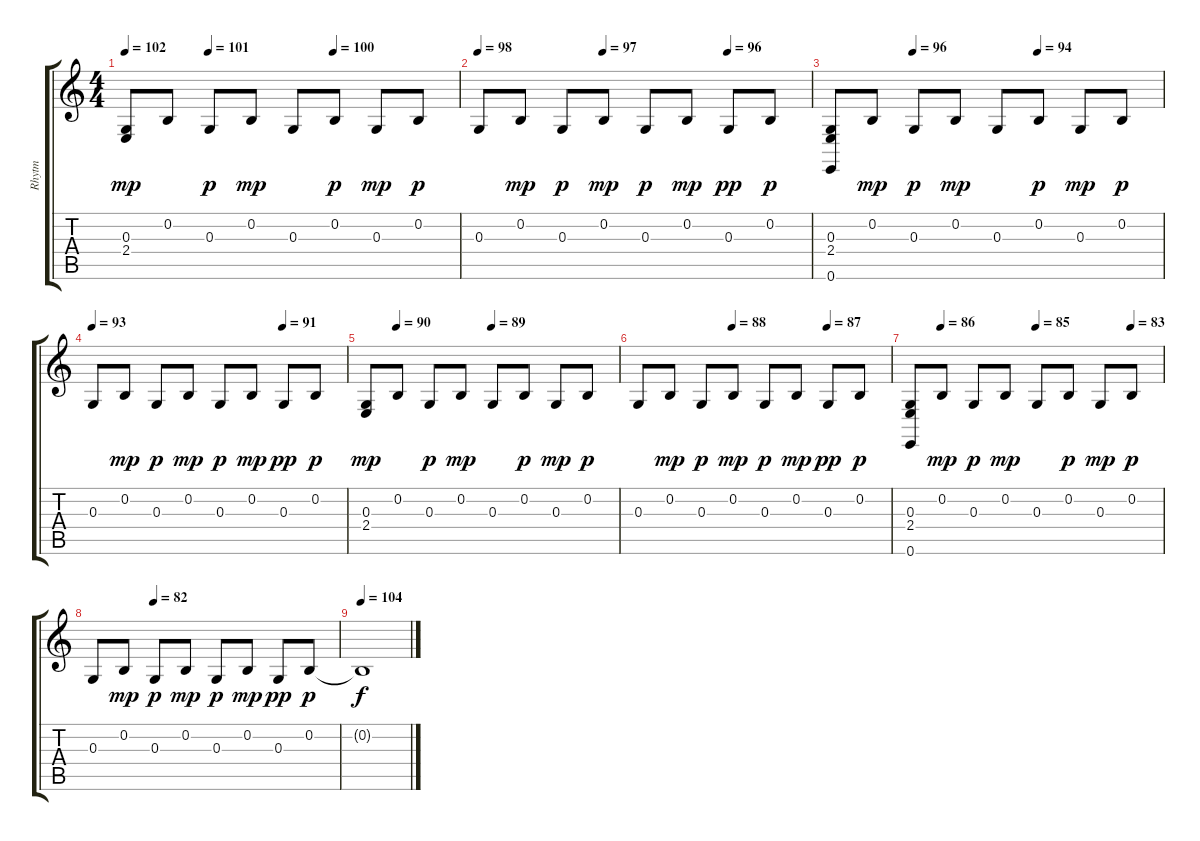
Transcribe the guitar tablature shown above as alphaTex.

\track ("Rhytm" "Rhytm") {instrument acousticgrandpiano}
\staff {score tabs}
\tuning (E4 B3 G3 D3 A2 E2) {hide}
\ts (4 4)
\tempo 102
\tempo (101 0.25)
\tempo (100 0.625)
\clef g2
\ks c
(0.3 2.4).8{dy mp volume 16} 0.2.8 0.3.8{dy p} 0.2.8{dy mp} 0.3.8 0.2.8{dy p} 0.3.8{dy mp} 0.2.8{dy p} |
\tempo 98
\tempo (97 0.375)
\tempo (96 0.75)
0.3.8 0.2.8{dy mp} 0.3.8{dy p} 0.2.8{dy mp} 0.3.8{dy p} 0.2.8{dy mp} 0.3.8{dy pp} 0.2.8{dy p} |
\tempo (96 0.25)
\tempo (94 0.625)
(0.3 2.4 0.6).8 0.2.8{dy mp} 0.3.8{dy p} 0.2.8{dy mp} 0.3.8 0.2.8{dy p} 0.3.8{dy mp} 0.2.8{dy p} |
\tempo 93
\tempo (91 0.75)
0.3.8 0.2.8{dy mp} 0.3.8{dy p} 0.2.8{dy mp} 0.3.8{dy p} 0.2.8{dy mp} 0.3.8{dy pp} 0.2.8{dy p} |
\tempo (90 0.125)
\tempo (89 0.5)
(0.3 2.4).8{dy mp} 0.2.8 0.3.8{dy p} 0.2.8{dy mp} 0.3.8 0.2.8{dy p} 0.3.8{dy mp} 0.2.8{dy p} |
\tempo (88 0.375)
\tempo (87 0.75)
0.3.8 0.2.8{dy mp} 0.3.8{dy p} 0.2.8{dy mp} 0.3.8{dy p} 0.2.8{dy mp} 0.3.8{dy pp} 0.2.8{dy p} |
\tempo (86 0.125)
\tempo (85 0.5)
\tempo (83 0.875)
(0.3 2.4 0.6).8 0.2.8{dy mp} 0.3.8{dy p} 0.2.8{dy mp} 0.3.8 0.2.8{dy p} 0.3.8{dy mp} 0.2.8{dy p} |
\tempo (82 0.25)
0.3.8 0.2.8{dy mp} 0.3.8{dy p} 0.2.8{dy mp} 0.3.8{dy p} 0.2.8{dy mp} 0.3.8{dy pp} 0.2.8{dy p} |
\tempo 104
0.2{t}.1{dy f}
